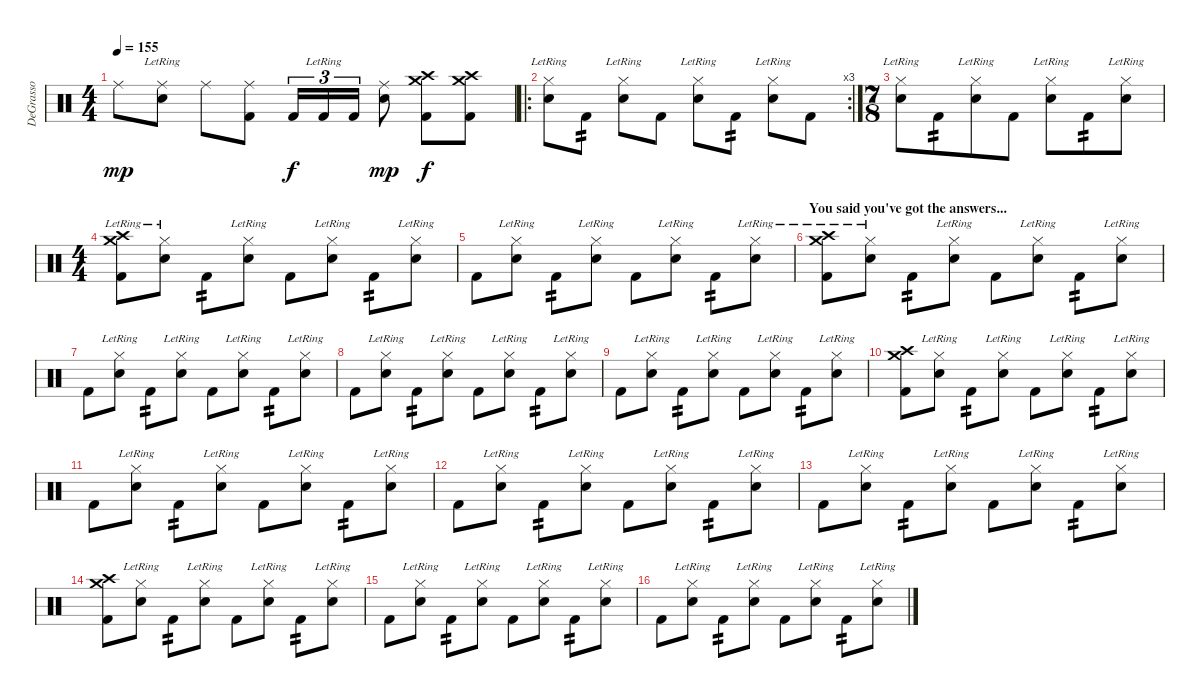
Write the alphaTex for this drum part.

\track ("DeGrasso" "DeGrasso") {instrument percussion}
\staff {score}
\articulation defaults
\ts (4 4)
\tempo 155
\clef neutral
\ks c "Ride (middle)".8{dy mp}
("Ride (middle)"{lr} "Electric Snare (hit)"{lr}).8 "Ride (middle)".8 ("Ride (middle)" "Kick (hit) 2").8 "Kick (hit) 2".16{tu (3 2) dy f} "Kick (hit) 2"{lr}.16{tu (3 2)} "Kick (hit) 2".16{tu (3 2)} ("Ride (middle)" "Electric Snare (hit)").8{dy mp} ("Crash high (hit)" "Crash medium (hit)" "Kick (hit) 2").8{dy f} ("Crash high (hit)" "Crash medium (hit)" "Kick (hit) 2").8 |
\ro
\rc 3
("Hi-Hat (closed)"{lr} "Electric Snare (hit)"{lr}).8 "Kick (hit) 2".8{tp 2} ("Hi-Hat (closed)"{lr} "Electric Snare (hit)"{lr}).8 "Kick (hit) 2".8 ("Hi-Hat (closed)"{lr} "Electric Snare (hit)"{lr}).8 "Kick (hit) 2".8{tp 2} ("Hi-Hat (closed)"{lr} "Electric Snare (hit)"{lr}).8 "Kick (hit) 2".8 |
\ts (7 8)
("Hi-Hat (closed)"{lr} "Electric Snare (hit)"{lr}).8 "Kick (hit) 2".8{tp 2} ("Hi-Hat (closed)"{lr} "Electric Snare (hit)"{lr}).8 "Kick (hit) 2".8 ("Hi-Hat (closed)"{lr} "Electric Snare (hit)"{lr}).8 "Kick (hit) 2".8{tp 2} ("Hi-Hat (closed)"{lr} "Electric Snare (hit)"{lr}).8 |
\ts (4 4)
("Crash high (hit)"{lr} "Crash medium (hit)"{lr} "Kick (hit) 2").8 ("Hi-Hat (closed)"{lr} "Electric Snare (hit)"{lr}).8 "Kick (hit) 2".8{tp 2} ("Hi-Hat (closed)"{lr} "Electric Snare (hit)"{lr}).8 "Kick (hit) 2".8 ("Hi-Hat (closed)"{lr} "Electric Snare (hit)"{lr}).8 "Kick (hit) 2".8{tp 2} ("Hi-Hat (closed)"{lr} "Electric Snare (hit)"{lr}).8 |
"Kick (hit) 2".8 ("Hi-Hat (closed)"{lr} "Electric Snare (hit)"{lr}).8 "Kick (hit) 2".8{tp 2} ("Hi-Hat (closed)"{lr} "Electric Snare (hit)"{lr}).8 "Kick (hit) 2".8 ("Hi-Hat (closed)"{lr} "Electric Snare (hit)"{lr}).8 "Kick (hit) 2".8{tp 2} ("Hi-Hat (closed)"{lr} "Electric Snare (hit)"{lr}).8 |
\section ("" "You said you've got the answers...")
("Crash high (hit)"{lr} "Crash medium (hit)"{lr} "Kick (hit) 2").8 ("Hi-Hat (closed)"{lr} "Electric Snare (hit)"{lr}).8 "Kick (hit) 2".8{tp 2} ("Hi-Hat (closed)"{lr} "Electric Snare (hit)"{lr}).8 "Kick (hit) 2".8 ("Hi-Hat (closed)"{lr} "Electric Snare (hit)"{lr}).8 "Kick (hit) 2".8{tp 2} ("Hi-Hat (closed)"{lr} "Electric Snare (hit)"{lr}).8 |
"Kick (hit) 2".8 ("Hi-Hat (closed)"{lr} "Electric Snare (hit)"{lr}).8 "Kick (hit) 2".8{tp 2} ("Hi-Hat (closed)"{lr} "Electric Snare (hit)"{lr}).8 "Kick (hit) 2".8 ("Hi-Hat (closed)"{lr} "Electric Snare (hit)"{lr}).8 "Kick (hit) 2".8{tp 2} ("Hi-Hat (closed)"{lr} "Electric Snare (hit)"{lr}).8 |
"Kick (hit) 2".8 ("Hi-Hat (closed)"{lr} "Electric Snare (hit)"{lr}).8 "Kick (hit) 2".8{tp 2} ("Hi-Hat (closed)"{lr} "Electric Snare (hit)"{lr}).8 "Kick (hit) 2".8 ("Hi-Hat (closed)"{lr} "Electric Snare (hit)"{lr}).8 "Kick (hit) 2".8{tp 2} ("Hi-Hat (closed)"{lr} "Electric Snare (hit)"{lr}).8 |
"Kick (hit) 2".8 ("Hi-Hat (closed)"{lr} "Electric Snare (hit)"{lr}).8 "Kick (hit) 2".8{tp 2} ("Hi-Hat (closed)"{lr} "Electric Snare (hit)"{lr}).8 "Kick (hit) 2".8 ("Hi-Hat (closed)"{lr} "Electric Snare (hit)"{lr}).8 "Kick (hit) 2".8{tp 2} ("Hi-Hat (closed)"{lr} "Electric Snare (hit)"{lr}).8 |
("Crash high (hit)" "Crash medium (hit)" "Kick (hit) 2").8 ("Hi-Hat (closed)"{lr} "Electric Snare (hit)"{lr}).8 "Kick (hit) 2".8{tp 2} ("Hi-Hat (closed)"{lr} "Electric Snare (hit)"{lr}).8 "Kick (hit) 2".8 ("Hi-Hat (closed)"{lr} "Electric Snare (hit)"{lr}).8 "Kick (hit) 2".8{tp 2} ("Hi-Hat (closed)"{lr} "Electric Snare (hit)"{lr}).8 |
"Kick (hit) 2".8 ("Hi-Hat (closed)"{lr} "Electric Snare (hit)"{lr}).8 "Kick (hit) 2".8{tp 2} ("Hi-Hat (closed)"{lr} "Electric Snare (hit)"{lr}).8 "Kick (hit) 2".8 ("Hi-Hat (closed)"{lr} "Electric Snare (hit)"{lr}).8 "Kick (hit) 2".8{tp 2} ("Hi-Hat (closed)"{lr} "Electric Snare (hit)"{lr}).8 |
"Kick (hit) 2".8 ("Hi-Hat (closed)"{lr} "Electric Snare (hit)"{lr}).8 "Kick (hit) 2".8{tp 2} ("Hi-Hat (closed)"{lr} "Electric Snare (hit)"{lr}).8 "Kick (hit) 2".8 ("Hi-Hat (closed)"{lr} "Electric Snare (hit)"{lr}).8 "Kick (hit) 2".8{tp 2} ("Hi-Hat (closed)"{lr} "Electric Snare (hit)"{lr}).8 |
"Kick (hit) 2".8 ("Hi-Hat (closed)"{lr} "Electric Snare (hit)"{lr}).8 "Kick (hit) 2".8{tp 2} ("Hi-Hat (closed)"{lr} "Electric Snare (hit)"{lr}).8 "Kick (hit) 2".8 ("Hi-Hat (closed)"{lr} "Electric Snare (hit)"{lr}).8 "Kick (hit) 2".8{tp 2} ("Hi-Hat (closed)"{lr} "Electric Snare (hit)"{lr}).8 |
("Crash high (hit)" "Crash medium (hit)" "Kick (hit) 2").8 ("Hi-Hat (closed)"{lr} "Electric Snare (hit)"{lr}).8 "Kick (hit) 2".8{tp 2} ("Hi-Hat (closed)"{lr} "Electric Snare (hit)"{lr}).8 "Kick (hit) 2".8 ("Hi-Hat (closed)"{lr} "Electric Snare (hit)"{lr}).8 "Kick (hit) 2".8{tp 2} ("Hi-Hat (closed)"{lr} "Electric Snare (hit)"{lr}).8 |
"Kick (hit) 2".8 ("Hi-Hat (closed)"{lr} "Electric Snare (hit)"{lr}).8 "Kick (hit) 2".8{tp 2} ("Hi-Hat (closed)"{lr} "Electric Snare (hit)"{lr}).8 "Kick (hit) 2".8 ("Hi-Hat (closed)"{lr} "Electric Snare (hit)"{lr}).8 "Kick (hit) 2".8{tp 2} ("Hi-Hat (closed)"{lr} "Electric Snare (hit)"{lr}).8 |
"Kick (hit) 2".8 ("Hi-Hat (closed)"{lr} "Electric Snare (hit)"{lr}).8 "Kick (hit) 2".8{tp 2} ("Hi-Hat (closed)"{lr} "Electric Snare (hit)"{lr}).8 "Kick (hit) 2".8 ("Hi-Hat (closed)"{lr} "Electric Snare (hit)"{lr}).8 "Kick (hit) 2".8{tp 2} ("Hi-Hat (closed)"{lr} "Electric Snare (hit)"{lr}).8
